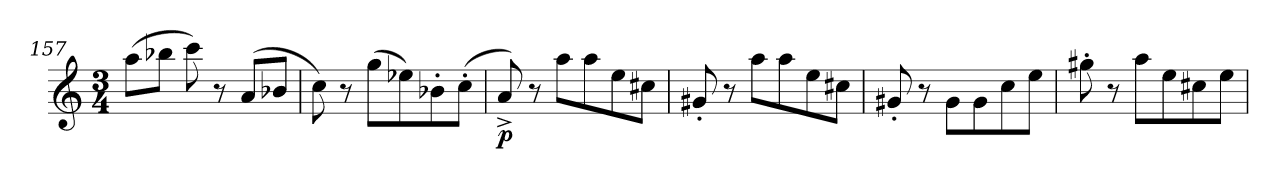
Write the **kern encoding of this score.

**kern	**dynam
*part1	*part1
*staff1	*staff1
*clefG2	*
*k[]	*
*M3/4	*
=157	=157
(>8aa\L	.
8bb-X\J	.
8ccc\)	.
8r	.
(>8a/L	.
8b-X/J	.
=158	=158
8cc\)	.
8r	.
(>8gg\L	.
8ee-X\)	.
8b-X'\	.
(>8cc'\J	.
=159	=159
!	!LO:DY:b
8a^/)	p
8r	.
8aa\L	.
8aa\	.
8ee\	.
8cc#X\J	.
=160	=160
8g#X'/	.
8r	.
8aa\L	.
8aa\	.
8ee\	.
8cc#X\J	.
=161	=161
8g#X'/	.
8r	.
8g#\L	.
8g#\	.
8cc\	.
8ee\J	.
=162	=162
8gg#X'\	.
8r	.
8aa\L	.
8ee\	.
8cc#X\	.
8ee\J	.
=	=
*-	*-
